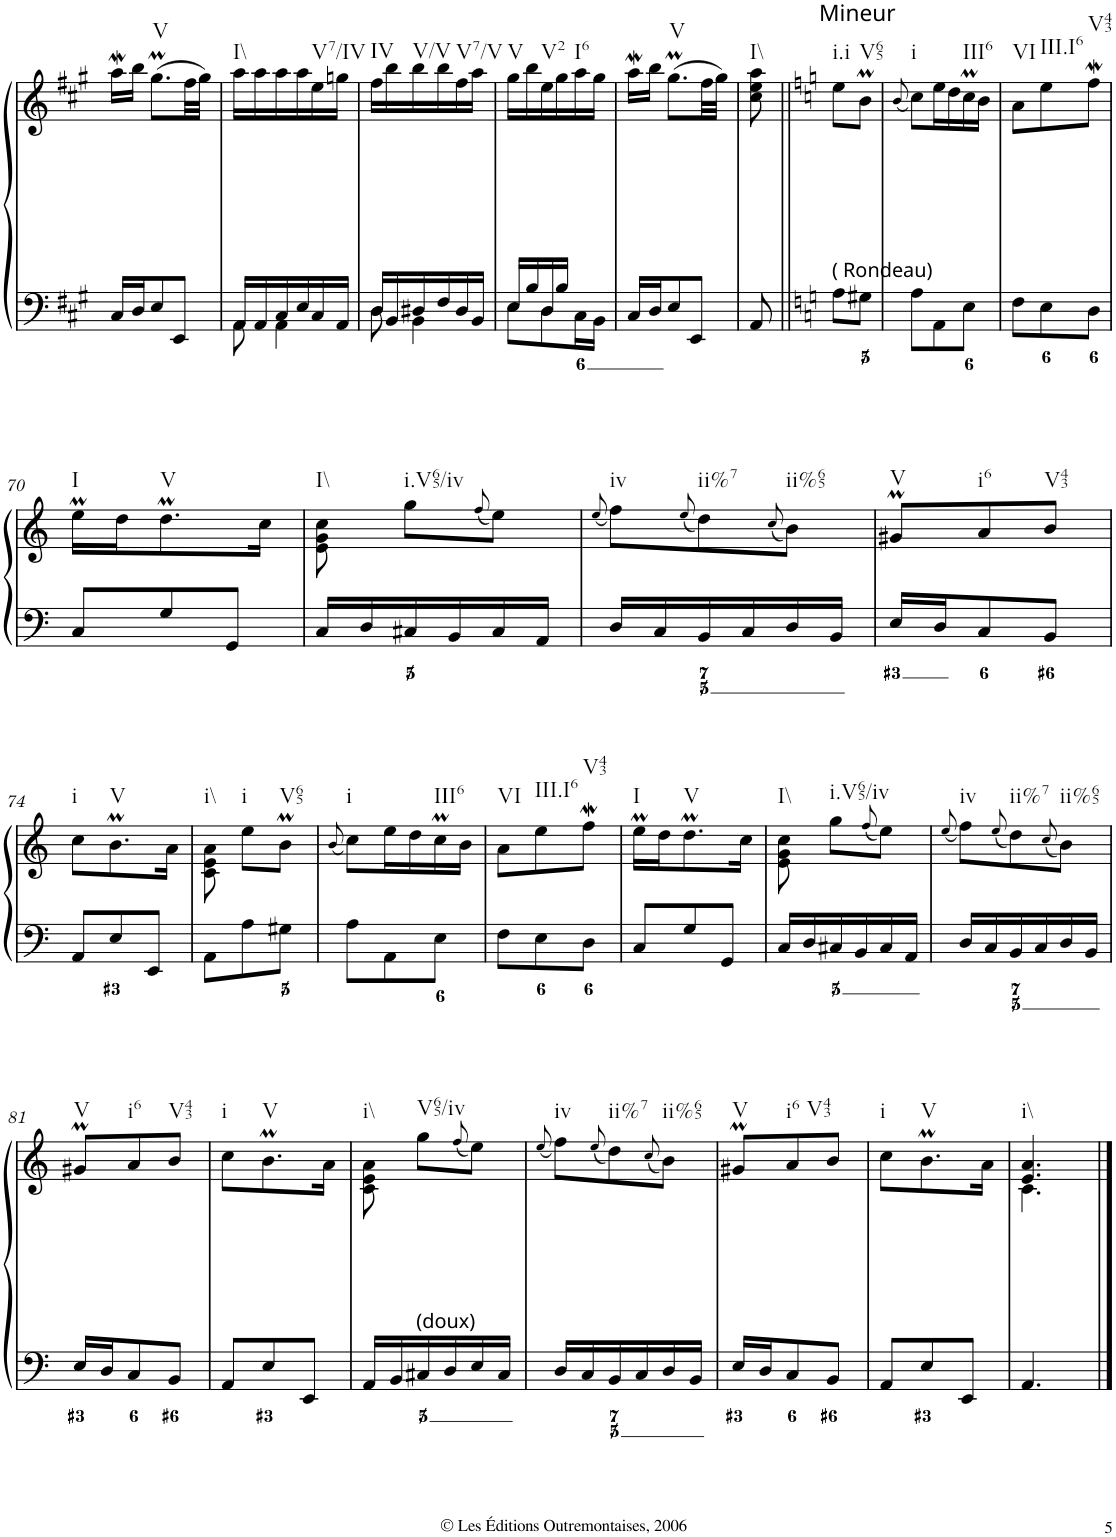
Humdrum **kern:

**kern	**kern
*part1	*part1
*staff2	*staff1
*I"Clavecin	*
!!LO:PB:g=z
*clefF4	*clefG2
*k[f#c#g#]	*k[f#c#g#]
*A:	*A:
*M3/8	*M3/8
=67X38	=67X38
16C#/LL	16aaw\LL
16D/J	16bb\JJ
!	!LO:TX:b:t=V
8E/	(>8.gg#m\L
8EE/J	.
.	32ff#\LL
.	32gg#\JJJ)
=67X39	=67X39
*^	*
!	!	!LO:TX:b:t=I\\
16AA/LL	8AA\	16aa\LL
16AA/	.	16aa\
16C#/	4AA\	16aa\
16E/	.	16aa\
!	!	!LO:TX:b:t=V7/IV
16C#/	.	16ee\
16AA/JJ	.	16ggn\JJ
=67X40	=67X40	=67X40
!	!	!LO:TX:b:t=IV
16D/LL	8D\	16ff#\LL
16BB/	.	16bb\
!	!	!LO:TX:b:t=V/V
16D#X/	4BB\	16bb\
16F#/	.	16bb\
!	!	!LO:TX:b:t=V7/V
16D#/	.	16ff#\
16BB/JJ	.	16aa\JJ
=67X41	=67X41	=67X41
!	!	!LO:TX:b:t=V
16E/LL	8E\L	16gg#\LL
16B/	.	16bb\
!	!	!LO:TX:b:t=V2
16D/	8D\	16ee\
16B/JJ	.	16gg#\
!	!	!LO:TX:b:t=I6
8ryy	16C#\L	16aa\
.	16BB\JJ	16gg#\JJ
*v	*v	*
=67X42	=67X42
16C#/LL	16aaw\LL
16D/J	16bb\JJ
!	!LO:TX:b:t=V
8E/	(>8.gg#m\L
8EE/J	.
.	32ff#\LL
.	32gg#\JJJ)
=67X43	=67X43
!	!LO:TX:b:t=I\\
8AA/	8cc#\ 8ee\ 8aa\
=67X44||	=67X44||
*k[]	*k[]
*a:	*a:
!	!LO:TX:a:t=Mineur
!	!LO:TX:b:t=( Rondeau)
!	!LO:TX:b:t=i.i
8A\L	8ee\L
!	!LO:TX:b:t=V65
8G#X\J	8bm\J
=68	=68
.	(<8qb/
!	!LO:TX:b:t=i
8A\L	8cc\L)
8AA\	16ee\L
.	16dd\
!	!LO:TX:b:t=III6
8E\J	16ccM\
.	16b\JJ
=69	=69
!	!LO:TX:b:t=VI
8F\L	8a\L
!	!LO:TX:b:t=III.I6
8E\	8ee\
!	!LO:TX:b:t=V43
8D\J	8ffw\J
!!LO:LB:g=z
=70	=70
!	!LO:TX:b:t=I
8C/L	16eem\LL
.	16dd\J
!	!LO:TX:b:t=V
8G/	8.ddM\
8GG/J	.
.	16cc\Jk
=71	=71
!	!LO:TX:b:t=I\\
16C/LL	8e\ 8g\ 8cc\
16D/	.
!	!LO:TX:b:t=i.V65/iv
16C#X/	8gg\L
16BB/	.
.	(<8qff/
16C#/	8ee\J)
16AA/JJ	.
=72	=72
.	(<8qee/
!	!LO:TX:b:t=iv
16D/LL	8ff\L)
16C/	.
.	(<8qee/
!	!LO:TX:b:t=ii%7
16BB/	8dd\)
16C/	.
.	(<8qcc/
!	!LO:TX:b:t=ii%65
16D/	8b\J)
16BB/JJ	.
=73	=73
!	!LO:TX:b:t=V
16E/LL	8g#Xm/L
16D/J	.
!	!LO:TX:b:t=i6
8C/	8a/
!	!LO:TX:b:t=V43
8BB/J	8b/J
!!LO:LB:g=z
=74	=74
!	!LO:TX:b:t=i
8AA/L	8cc\L
!	!LO:TX:b:t=V
8E/	8.bm\
8EE/J	.
.	16a\Jk
=75	=75
!	!LO:TX:b:t=i\\
8AA\L	8c\ 8e\ 8a\
!	!LO:TX:b:t=i
8A\	8ee\L
!	!LO:TX:b:t=V65
8G#X\J	8bm\J
=76	=76
.	(<8qb/
!	!LO:TX:b:t=i
8A\L	8cc\L)
8AA\	16ee\L
.	16dd\
!	!LO:TX:b:t=III6
8E\J	16ccM\
.	16b\JJ
=77	=77
!	!LO:TX:b:t=VI
8F\L	8a\L
!	!LO:TX:b:t=III.I6
8E\	8ee\
!	!LO:TX:b:t=V43
8D\J	8ffw\J
=78	=78
!	!LO:TX:b:t=I
8C/L	16eem\LL
.	16dd\J
!	!LO:TX:b:t=V
8G/	8.ddM\
8GG/J	.
.	16cc\Jk
=79	=79
!	!LO:TX:b:t=I\\
16C/LL	8e\ 8g\ 8cc\
16D/	.
!	!LO:TX:b:t=i.V65/iv
16C#X/	8gg\L
16BB/	.
.	(<8qff/
16C#/	8ee\J)
16AA/JJ	.
=80	=80
.	(<8qee/
!	!LO:TX:b:t=iv
16D/LL	8ff\L)
16C/	.
.	(<8qee/
!	!LO:TX:b:t=ii%7
16BB/	8dd\)
16C/	.
.	(<8qcc/
!	!LO:TX:b:t=ii%65
16D/	8b\J)
16BB/JJ	.
!!LO:LB:g=z
=81	=81
!	!LO:TX:b:t=V
16E/LL	8g#Xm/L
16D/J	.
!	!LO:TX:b:t=i6
8C/	8a/
!	!LO:TX:b:t=V43
8BB/J	8b/J
=82	=82
!	!LO:TX:b:t=i
8AA/L	8cc\L
!	!LO:TX:b:t=V
8E/	8.bm\
8EE/J	.
.	16a\Jk
=83	=83
!	!LO:TX:b:t=i\\
16AA/LL	8c\ 8e\ 8a\
16BB/	.
!	!LO:TX:b:t=(doux)
!	!LO:TX:b:t=V65/iv
16C#X/	8gg\L
16D/	.
.	(<8qff/
16E/	8ee\J)
16C#/JJ	.
=84	=84
.	(<8qee/
!	!LO:TX:b:t=iv
16D/LL	8ff\L)
16C/	.
.	(<8qee/
!	!LO:TX:b:t=ii%7
16BB/	8dd\)
16C/	.
.	(<8qcc/
!	!LO:TX:b:t=ii%65
16D/	8b\J)
16BB/JJ	.
=85	=85
!	!LO:TX:b:t=V
16E/LL	8g#Xm/L
16D/J	.
!	!LO:TX:b:t=i6
8C/	8a/
!	!LO:TX:b:t=V43
8BB/J	8b/J
=86	=86
!	!LO:TX:b:t=i
8AA/L	8cc\L
!	!LO:TX:b:t=V
8E/	8.bm\
8EE/J	.
.	16a\Jk
=87	=87
*	*^
!	!LO:TX:b:t=i\\	!
4.AA/	4.e/ 4.a/	4.c\
*	*v	*v
==	==
*-	*-
